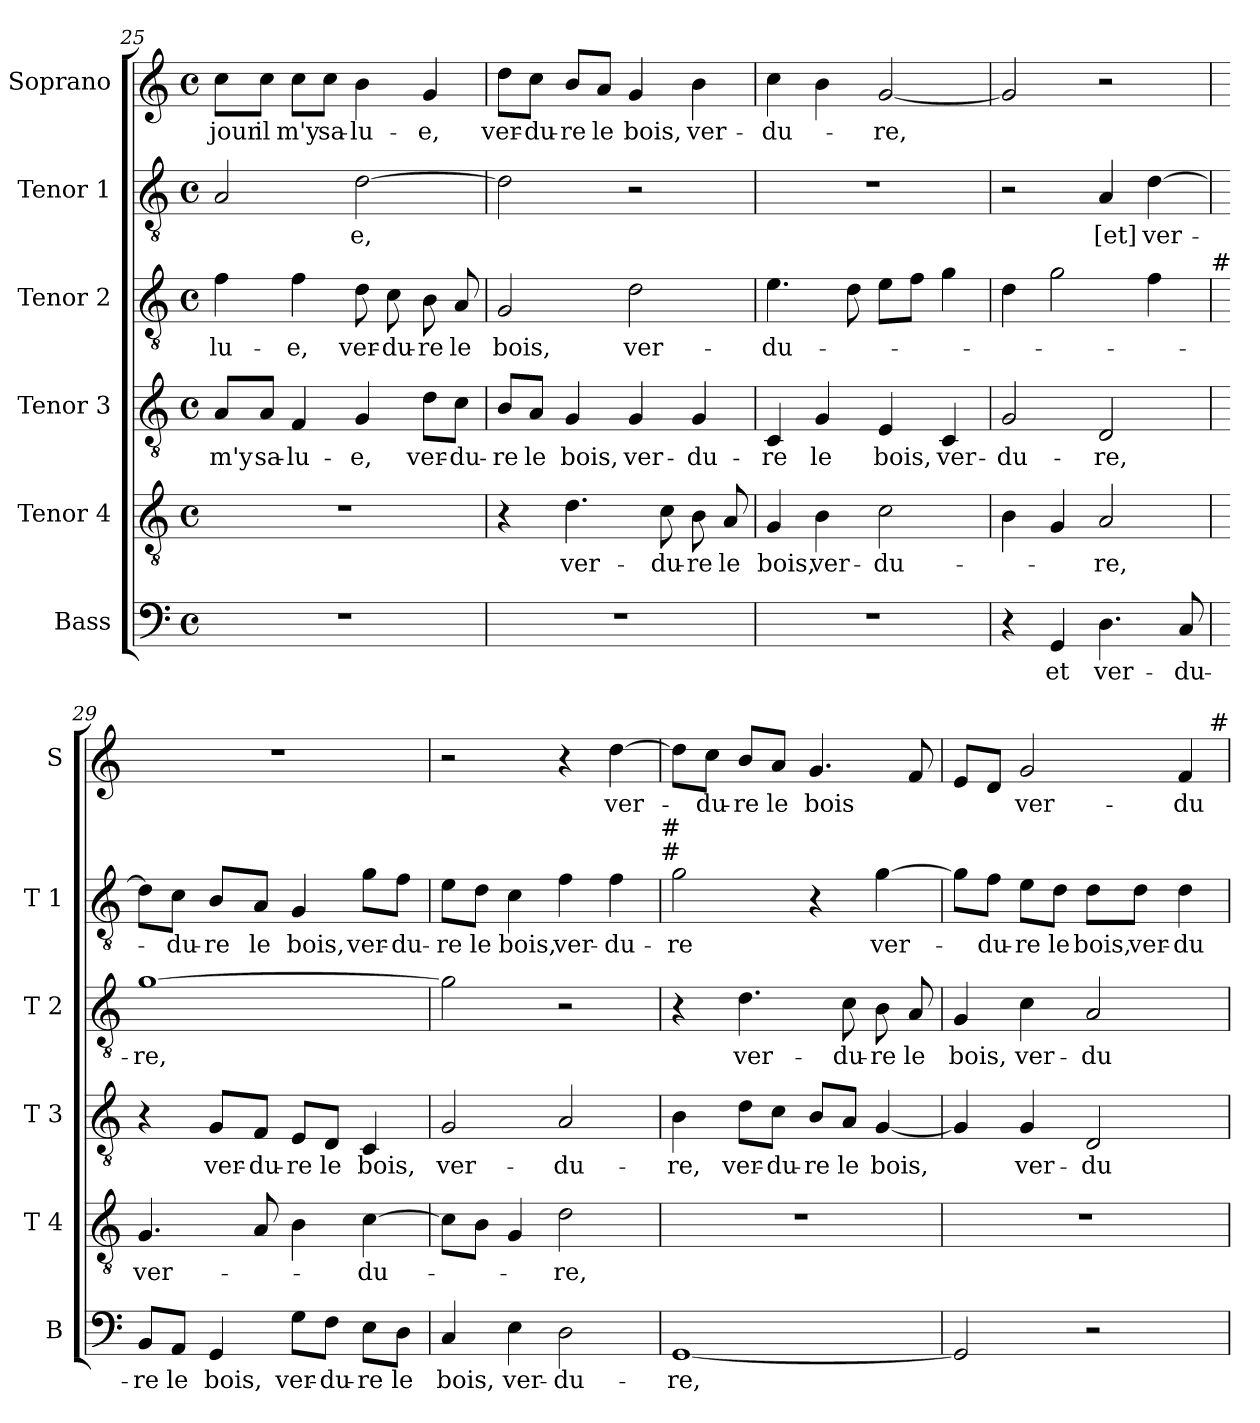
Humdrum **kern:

**kern	**text	**kern	**text	**kern	**text	**kern	**text	**kern	**text	**kern	**text
*part6	*part6	*part5	*part5	*part4	*part4	*part3	*part3	*part2	*part2	*part1	*part1
*staff6	*staff6	*staff5	*staff5	*staff4	*staff4	*staff3	*staff3	*staff2	*staff2	*staff1	*staff1
*I"Bass	*	*I"Tenor 4	*	*I"Tenor 3	*	*I"Tenor 2	*	*I"Tenor 1	*	*I"Soprano	*
*I'B	*	*I'T 4	*	*I'T 3	*	*I'T 2	*	*I'T 1	*	*I'S	*
!!LO:PB:g=z
*clefF4	*	*clefGv2	*	*clefGv2	*	*clefGv2	*	*clefGv2	*	*clefG2	*
*k[]	*	*k[]	*	*k[]	*	*k[]	*	*k[]	*	*k[]	*
*C:	*	*C:	*	*C:	*	*C:	*	*C:	*	*C:	*
*M4/4	*	*M4/4	*	*M4/4	*	*M4/4	*	*M4/4	*	*M4/4	*
*met(c)	*	*met(c)	*	*met(c)	*	*met(c)	*	*met(c)	*	*met(c)	*
=25	=25	=25	=25	=25	=25	=25	=25	=25	=25	=25	=25
1r	.	1r	.	8A/L	m'y	4f\	-lu-	2A/	.	8cc\L	jour
.	.	.	.	8A/J	sa-	.	.	.	.	8cc\J	il
.	.	.	.	4F/	-lu-	4f\	-e,	.	.	8cc\L	m'y
.	.	.	.	.	.	.	.	.	.	8cc\J	sa-
.	.	.	.	4G/	-e,	8d\	ver-	[2d\	-e,	4b\	-lu-
.	.	.	.	.	.	8c\	-du-	.	.	.	.
.	.	.	.	8d\L	ver-	8B\	-re	.	.	4g/	-e,
.	.	.	.	8c\J	-du-	8A/	le	.	.	.	.
=26	=26	=26	=26	=26	=26	=26	=26	=26	=26	=26	=26
1r	.	4r	.	8B/L	-re	2G/	bois,	2d\]	.	8dd\L	ver-
.	.	.	.	8A/J	le	.	.	.	.	8cc\J	-du-
.	.	4.d\	ver-	4G/	bois,	.	.	.	.	8b/L	-re
.	.	.	.	.	.	.	.	.	.	8a/J	le
.	.	.	.	4G/	ver-	2d\	ver-	2r	.	4g/	bois,
.	.	8c\	-du-	.	.	.	.	.	.	.	.
.	.	8B\	-re	4G/	-du-	.	.	.	.	4b\	ver-
.	.	8A/	le	.	.	.	.	.	.	.	.
=27	=27	=27	=27	=27	=27	=27	=27	=27	=27	=27	=27
1r	.	4G/	bois,	4C/	-re	4.e\	-du-	1r	.	4cc\	-du-
.	.	4B\	ver-	4G/	le	.	.	.	.	4b\	.
.	.	.	.	.	.	8d\	.	.	.	.	.
.	.	2c\	-du-	4E/	bois,	8e\L	.	.	.	[2g/	-re,
.	.	.	.	.	.	8f\J	.	.	.	.	.
.	.	.	.	4C/	ver-	4g\	.	.	.	.	.
=28	=28	=28	=28	=28	=28	=28	=28	=28	=28	=28	=28
4r	.	4B\	.	2G/	-du-	4d\	.	2r	.	2g/]	.
4GG/	et	4G/	.	.	.	2g\	.	.	.	.	.
4.D\	ver-	2A/	-re,	2D/	-re,	.	.	4A/	[et]	2r	.
.	.	.	.	.	.	4f\	.	[4d\	ver-	.	.
8C/	-du-	.	.	.	.	.	.	.	.	.	.
!	!	!	!	!	!	!LO:TX:a:t=#	!	!	!	!	!
!!LO:LB:g=z
=29	=29	=29	=29	=29	=29	=29	=29	=29	=29	=29	=29
8BB/L	-re	4.G/	ver-	4r	.	[1g	-re,	8d\L]	.	1r	.
8AA/J	le	.	.	.	.	.	.	8c\J	-du-	.	.
4GG/	bois,	.	.	8G/L	ver-	.	.	8B/L	-re	.	.
.	.	8A/	.	8F/J	-du-	.	.	8A/J	le	.	.
8G\L	ver-	4B\	.	8E/L	-re	.	.	4G/	bois,	.	.
8F\J	-du-	.	.	8D/J	le	.	.	.	.	.	.
8E\L	-re	[4c\	-du-	4C/	bois,	.	.	8g\L	ver-	.	.
8D\J	le	.	.	.	.	.	.	8f\J	-du-	.	.
=30	=30	=30	=30	=30	=30	=30	=30	=30	=30	=30	=30
4C/	bois,	8c\L]	.	2G/	ver-	2g\]	.	8e\L	-re	2r	.
.	.	8B\J	.	.	.	.	.	8d\J	le	.	.
4E\	ver-	4G/	.	.	.	.	.	4c\	bois,	.	.
2D\	-du-	2d\	-re,	2A/	-du-	2r	.	4f\	ver-	4r	.
.	.	.	.	.	.	.	.	4f\	-du-	[4dd\	ver-
!	!	!	!	!	!	!	!	!LO:TX:a:t=#	!	!	!
!	!	!	!	!	!	!	!	!LO:TX:a:t=#	!	!	!
=31	=31	=31	=31	=31	=31	=31	=31	=31	=31	=31	=31
[1GG	-re,	1r	.	4B\	-re,	4r	.	2g\	-re	8dd\L]	.
.	.	.	.	.	.	.	.	.	.	8cc\J	-du-
.	.	.	.	8d\L	ver-	4.d\	ver-	.	.	8b/L	-re
.	.	.	.	8c\J	-du-	.	.	.	.	8a/J	le
.	.	.	.	8B/L	-re	.	.	4r	.	4.g/	bois
.	.	.	.	8A/J	le	8c\	-du-	.	.	.	.
.	.	.	.	[4G/	bois,	8B\	-re	[4g\	ver-	.	.
.	.	.	.	.	.	8A/	le	.	.	8f/	.
=32	=32	=32	=32	=32	=32	=32	=32	=32	=32	=32	=32
2GG/]	.	1r	.	4G/]	.	4G/	bois,	8g\L]	.	8e/L	.
.	.	.	.	.	.	.	.	8f\J	-du-	8d/J	.
.	.	.	.	4G/	ver-	4c\	ver-	8e\L	-re	2g/	ver-
.	.	.	.	.	.	.	.	8d\J	le	.	.
2r	.	.	.	2D/	-du-	2A/	-du-	8d\L	bois,	.	.
.	.	.	.	.	.	.	.	8d\J	ver-	.	.
.	.	.	.	.	.	.	.	4d\	-du-	4f/	-du-
!	!	!	!	!	!	!	!	!	!	!LO:TX:a:t=#	!
=	=	=	=	=	=	=	=	=	=	=	=
*-	*-	*-	*-	*-	*-	*-	*-	*-	*-	*-	*-
